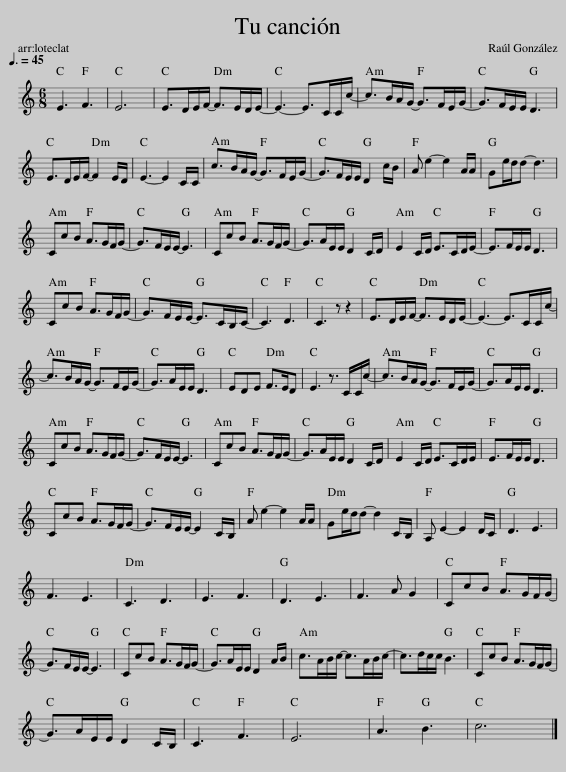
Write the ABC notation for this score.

X:1
L:1/8
Q:3/8=45
M:6/8
I:linebreak $
K:C
V:1 treble
V:1
 E3 F3 | E6 | E>DE/F/- F>ED/E/- | E3- E>CC/c/- | c>BA/G/- G>FE/G/- | %5
 G>FE/E/ D3 |$ E>DE/F/- F2 E/D/ | E3- E2 C/C/ | c>BA/G/- G>FE/G/- | G>FE/E/ D2 c/B/ | %10
 A e2- e2 A/A/ | Ge/d/d- d3 |$ CcB A>GF/G/- | G>FE/E/- E3 | CcB A>GF/G/- | %15
 G>AE/E/ D2 C/D/ | E2 C/D/ E>CD/E/- | E>FE/E/ D3 |$ CcB A>GF/G/- | G>FE/E/- E>CB,/C/- | %20
 C3 D3 | C3 z z2 | E>DE/F/- F>ED/E/- | E3- E>CC/c/- |$ c>BA/G/- G>FE/G/- | %25
 G>AE/E/ D3 | EDE F>ED | E3 z3/2 C/C/c/- | c>BA/G/- G>FE/G/- | G>AE/E/ D3 |$ %30
 CcB A>GF/G/- | G>FE/E/- E3 | CcB A>GF/G/- | G>AE/E/ D2 C/D/ | E2 C/D/ E>CD/E/ | %35
 E>FE/E/ D3 |$ CcB A>GF/G/- | G>FE/E/- E2 C/B,/ | A e2- e2 A/A/ | Ge/d/d- d2 C/B,/ | %40
 A, E2- E2 D/C/ | D3 E3 |$ F3 E3 | C3 D3 | E3 F3 | %45
 D3 E3 | F3 A G2 | CcB A>GF/G/- |$ G>FE/E/- E3 | CcB A>GF/G/- | %50
 G>AE/E/ D2 A/B/ | c>AB/c/- c>AB/c/- | c>dc/c/ B3 | CcB A>GF/G/- |$ G>AE/E/ D2 C/B,/ | %55
 C3 F3 | E6 | A3 B3 | c6 |] %59
